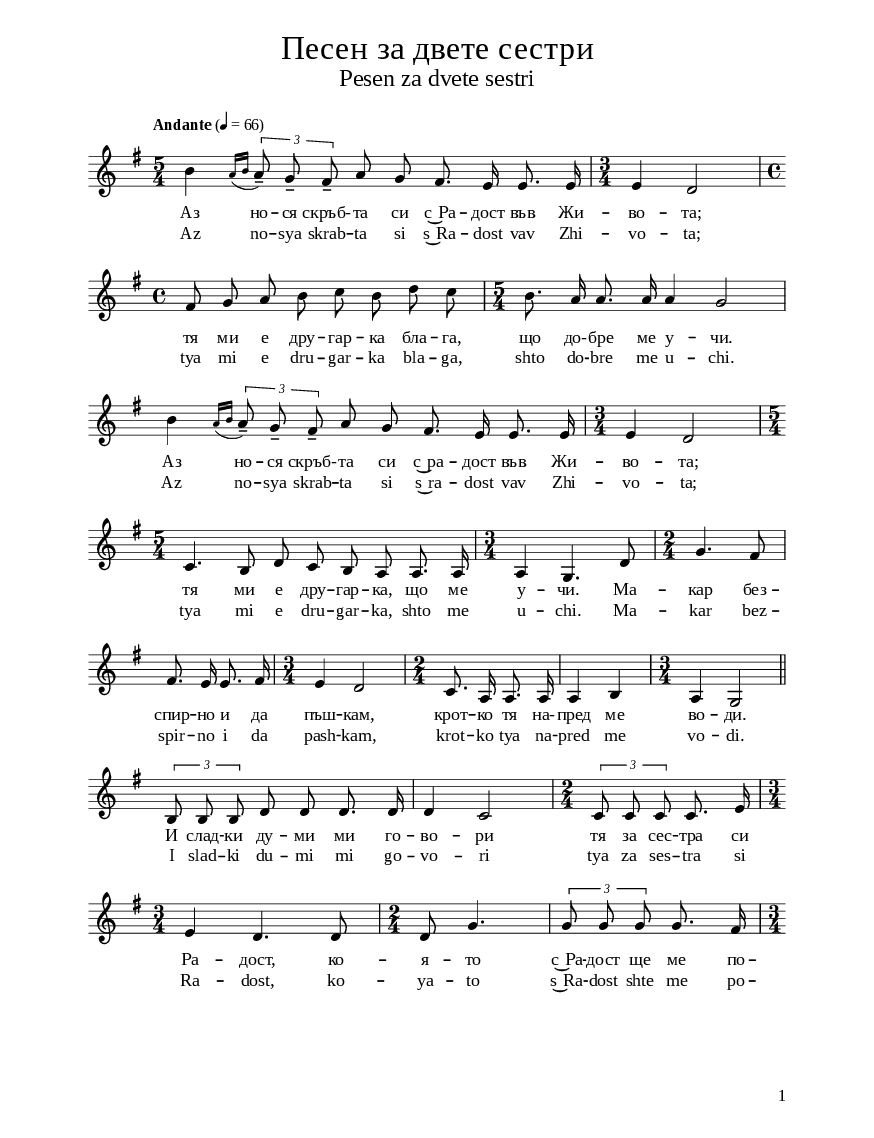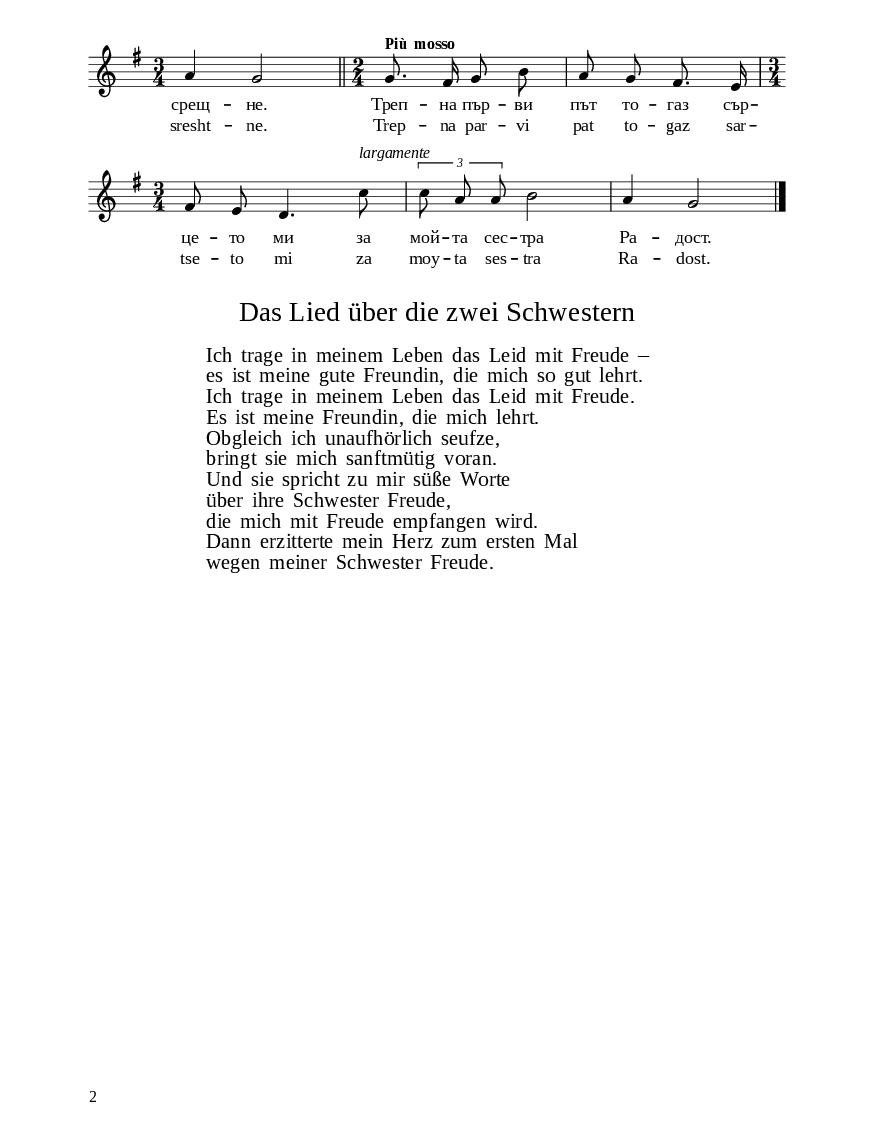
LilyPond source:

\version "2.24.1"

% include paper part and global functions
\include "include/globals.ily"

\bookpart {
  \label #'ref180
  \tocItem \markup "Песен за двете сестри – Pesen za dvete sestri"
  \include "include/bookpart-paper.ily"
  \score {
    \include "include/score-layout.ily"

    \new Voice \absolute {
      \clef treble
      \key g \major
      \time 5/4
      \tempoFunc "Andante" 4 "66"
      \autoBeamOff
      b'4
      \grace {  a'16 ( [  b'16 ] } \times 2/3 {
        a'8 )
        --  g'8 --  fis'8 --
      }
      a'8  g'8  fis'8.  e'16  e'8. e'16 | % 2
      \time 3/4   % 2
      e'4  d'2 \break | % 3
      \time 4/4   % 3
      fis'8  g'8  a'8  b'8  c''8
      b'8  d''8  c''8 | % 4
      \time 5/4  b'8.  a'16  a'8.  a'16  a'4 g'2 \break | % 5
      b'4
      \grace { a'16 ( [ b'16 ] } \times 2/3 {
        a'8 )
        -- g'8 -- fis'8 --
      }
      a'8 g'8 fis'8. e'16 e'8.
      e'16 | % 6
      \time 3/4  | % 6
      e'4 d'2 \break | % 7
      \time 5/4  | % 7
      c'4. b8 d'8 c'8 b8 a8
      a8. a16 | % 8
      \time 3/4  | % 8
      a4 g4. d'8 | % 9
      \time 2/4  | % 9
      g'4. fis'8 \break |
      fis'8. e'16 e'8. fis'16 | % 11
      \time 3/4  | % 11
      e'4 d'2 | % 12
      \time 2/4  | % 12
      c'8. a16 a8. a16 | % 13
      a4 b4 | % 14
      \time 3/4  | % 14
      a4 g2 \bar "||"
      \break | % 15
      \times 2/3  {
        b8 b8 b8
      }
      d'8 d'8 d'8. d'16 | % 16
      d'4 c'2 | % 17
      \time 2/4  | % 17
      \times 2/3  {
        c'8 c'8 c'8
      }
      c'8. e'16 \break | % 18
      \time 3/4  | % 18
      e'4 d'4. d'8 | % 19
      \time 2/4  | % 19
      d'8 g'4. |
      \times 2/3  {
        g'8 g'8 g'8
      }
      g'8. fis'16 \pageBreak | % 21
      \time 3/4  | % 21
      a'4 g'2 \bar "||"
      \time 2/4  | % 22
      g'8. ^\markup{ \bold {Più mosso} } fis'16
      g'8  b'8 | % 23
      a'8 g'8 fis'8. e'16 \break | % 24
      \time 3/4  | % 24
      fis'8 e'8 d'4.  c''8 ^\markup{
        \italic {largamente}
      }
      | % 25
      \times 2/3  {
        c''8 a'8 a'8
      }
      b'2 | % 26
      a'4 g'2 \bar "|."

    }
    \addlyrics {
      Аз  но -- ся "скръб-" -- та си
      с~Ра -- дост във Жи -- во -- та;
      тя ми е дру -- гар -- ка бла --
      га, що "до-" -- бре ме у -- чи. Аз
      но -- ся "скръб-" -- та си
      с~ра -- дост във Жи -- во -- та;
      тя ми е дру -- гар -- ка, що ме
      у -- чи. Ма -- кар без -- спир -- но
      и да пъш -- кам, крот -- ко тя "на-"
      -- пред ме во -- ди. И слад -- ки
      ду -- ми ми го -- во -- ри тя за
      сес -- тра си Ра -- дост, ко -- я --
      то с~Ра -- дост ще ме по -- срещ
      -- не. Треп -- на пър -- ви път то
      -- газ сър -- це -- то ми за мой --
      та сес -- тра Ра -- дост.
    }
    \addlyrics {
      Az  no -- sya skrab -- ta si
      s~Ra -- dost vav Zhi -- vo -- ta;
      tya mi e dru -- gar -- ka bla --
      ga, shto do -- bre me u -- chi. Az
      no -- sya skrab -- ta si
      s~ra -- dost vav Zhi -- vo -- ta;
      tya mi e dru -- gar -- ka, shto me
      u -- chi. Ma -- kar bez -- spir -- no
      i da pash -- kam, krot -- ko tya na
      -- pred me vo -- di. I slad -- ki
      du -- mi mi go -- vo -- ri tya za
      ses -- tra si Ra -- dost, ko -- ya --
      to s~Ra -- dost shte me po -- sresht
      -- ne. Trep -- na par -- vi pat to
      -- gaz sar -- tse -- to mi za moy --
      ta ses -- tra Ra -- dost.}


      \header {
        title = \titleFunc "Песен за двете сестри" "Pesen za dvete sestri"
      }

      \midi{}

    } % score



    % include foreign translation(s) of the song
    \version "2.24.1"

\markup \fill-line { \fontsize #deTitleFontSize "Das Lied über die zwei Schwestern" }
\markup \null
\markup \null
\markup \fontsize #deCoupletFontSize {
  \hspace #10
  \override #`(baseline-skip . ,deCoupletBaselineSkip)

  \column {

    \line { " "Ich trage in meinem Leben das Leid mit Freude – }

    \line { " "es ist meine gute Freundin, die mich so gut lehrt. }

    \line { " "Ich trage in meinem Leben das Leid mit Freude.}

    \line { " "Es ist meine Freundin, die mich lehrt.}

    \line { " "Obgleich ich unaufhörlich seufze, }

    \line { " "bringt sie mich sanftmütig voran. }

    \line { " "Und sie spricht zu mir süße Worte}

    \line { " "über ihre Schwester Freude,}

    \line { " "die mich mit Freude empfangen wird.}

    \line { " "Dann erzitterte mein Herz zum ersten Mal }

    \line { " "wegen meiner Schwester Freude.}

  }
}



  } % bookpart

  % Più mosso
  %
